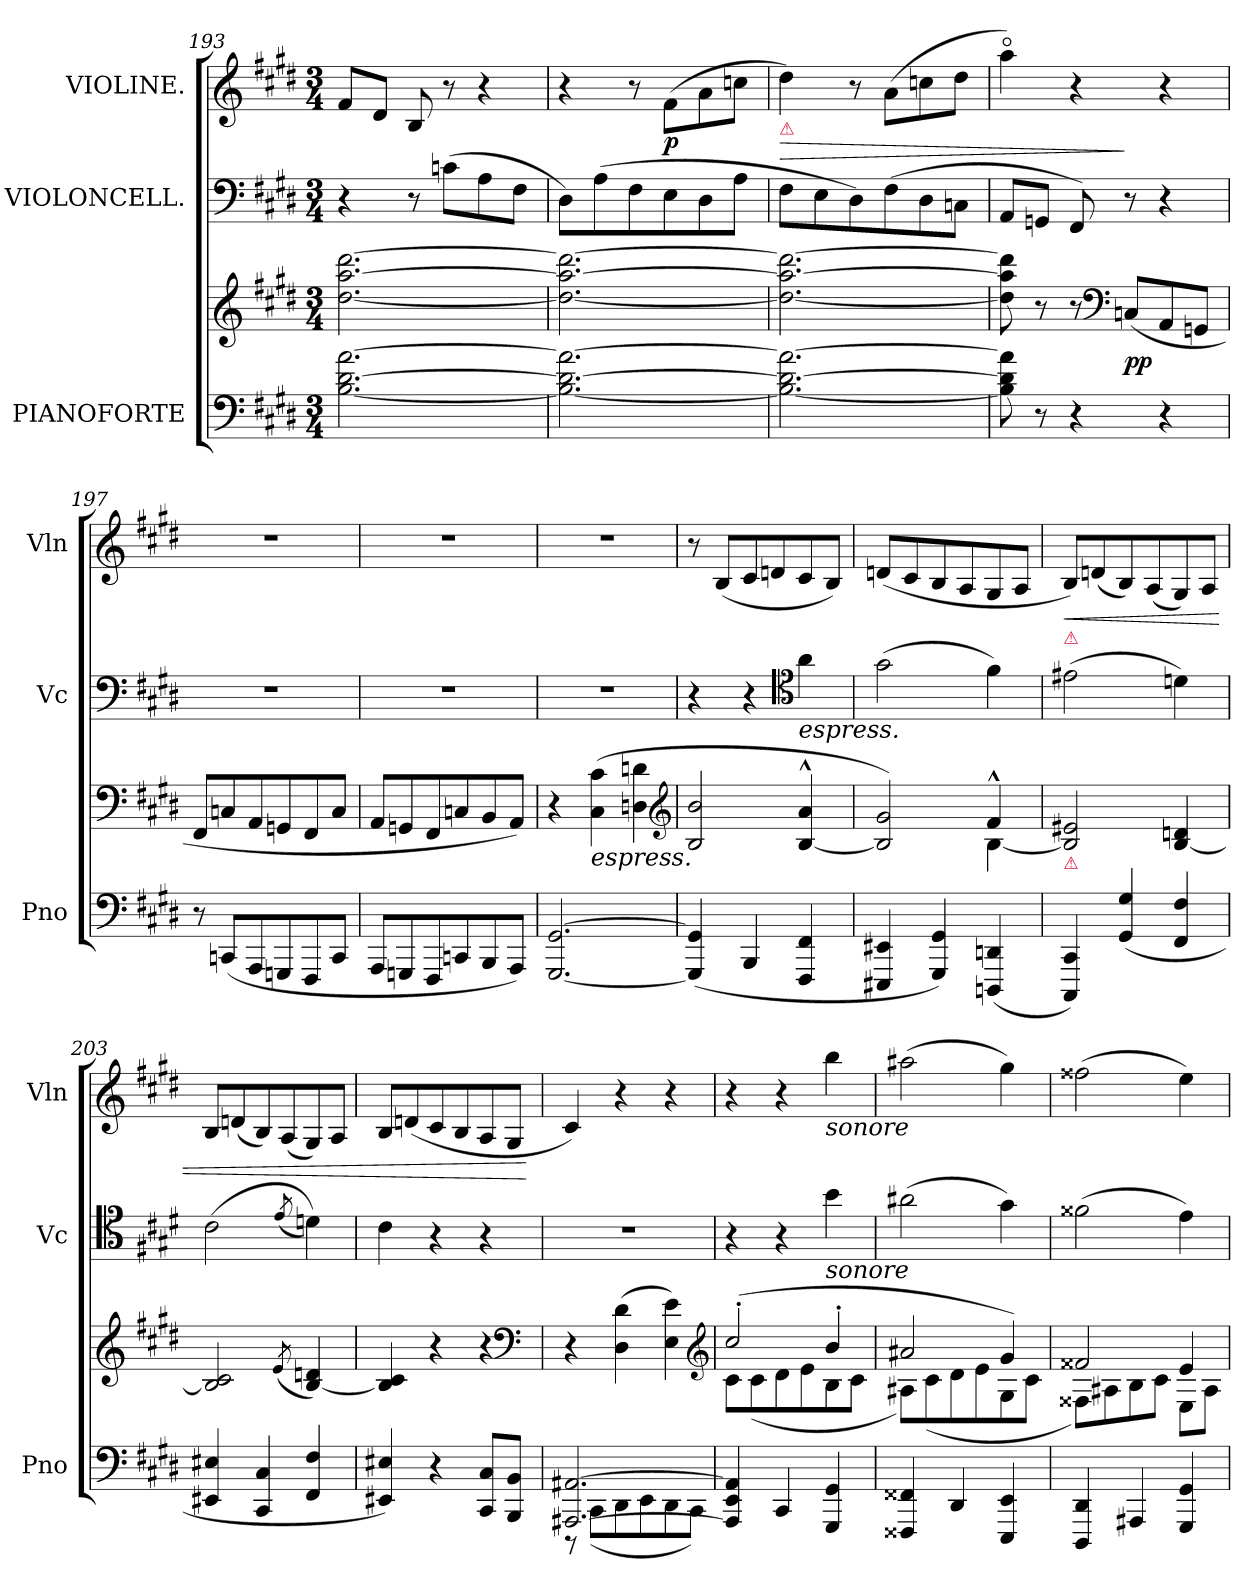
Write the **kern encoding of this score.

**kern	**kern	**dynam	**kern	**dynam	**kern	**dynam
*part3	*part3	*part3	*part2	*part2	*part1	*part1
*staff4	*staff3	*staff3/4	*staff2	*staff2	*staff1	*staff1
*I"PIANOFORTE	*	*	*I"VIOLONCELL.	*	*I"VIOLINE.	*
*I'Pno	*	*	*I'Vc	*	*I'Vln	*
*clefF4	*clefG2	*	*clefF4	*	*clefG2	*
*k[f#c#g#d#]	*k[f#c#g#d#]	*	*k[f#c#g#d#]	*	*k[f#c#g#d#]	*
*E:	*E:	*	*E:	*	*E:	*
*M3/4	*M3/4	*	*M3/4	*	*M3/4	*
=193	=193	=193	=193	=193	=193	=193
[<2.B\ [<2.d#\ [>2.a\	[<2.dd#\ [>2.aa\ [>2.ddd#\	.	4r	.	8f#/L	.
.	.	.	.	.	8d#/J	.
.	.	.	8r	.	8B/	.
.	.	.	(8cn\L	.	8r	.
.	.	.	8A\	.	4r	.
.	.	.	8F#\J	.	.	.
=194	=194	=194	=194	=194	=194	=194
2.B_<\ 2.d#_<\ 2.a_>\	2.dd#_<\ 2.aa_>\ 2.ddd#_>\	.	8D#\L)	.	4r	.
.	.	.	(8A\	.	.	.
.	.	.	8F#\	.	8r	.
.	.	.	8E\	.	(8f#\L	p
.	.	.	8D#\	.	8a\	.
.	.	.	8A\J	.	8ccn\J	.
=195	=195	=195	=195	=195	=195	=195
!	!	!	!LO:TX:a:color=crimson:t=⚠	!	!	!
!	!	!	!	!LO:HP:a	!	!
2.B_\ 2.d#_\ 2.a_\	2.dd#_\ 2.aa_\ 2.ddd#_\	.	8F#\L	>	4dd#\)	.
.	.	.	8E\	.	.	.
.	.	.	8D#\)	.	8r	.
.	.	.	(8F#\	.	(8a\L	.
.	.	.	8D#\	.	8ccn\	.
.	.	.	8Cn\J	.	8dd#\J	.
=196	=196	=196	=196	=196	=196	=196
8B]\ 8d#]\ 8a]\	8dd#]\ 8aa]\ 8ddd#]\	.	8AA/L	.	4aao\)	.
8r	8r	.	8GGn/J	.	.	.
4r	8r	.	8FF#/)	.	4r	.
*	*clefF4	*	*	*	*	*
.	(8Cn/L	pp	8r	]	.	.
4r	8AA/	.	4r	.	4r	.
.	8GGn/J	.	.	.	.	.
=197	=197	=197	=197	=197	=197	=197
8r	8FF#/L	.	2.r	.	2.r	.
(8CCn/L	8Cn/	.	.	.	.	.
8AAA/	8AA/	.	.	.	.	.
8GGGn/	8GGn/	.	.	.	.	.
8FFF#/	8FF#/	.	.	.	.	.
8CC/J	8C/J	.	.	.	.	.
=198	=198	=198	=198	=198	=198	=198
8AAA/L	8AA/L	.	2.r	.	2.r	.
8GGGn/	8GGn/	.	.	.	.	.
8FFF#/	8FF#/	.	.	.	.	.
8CCn/	8Cn/	.	.	.	.	.
8BBB/	8BB/	.	.	.	.	.
8AAA/J)	8AA/J)	.	.	.	.	.
=199	=199	=199	=199	=199	=199	=199
[2.GGG#/ [2.GG#/	4r	.	2.r	.	2.r	.
!	!LO:TX:b:i:t=espress.	!	!	!	!	!
.	(4C#\ 4c#\	.	.	.	.	.
.	4Dn\ 4dn\	.	.	.	.	.
*	*clefG2	*	*	*	*	*
=200	=200	=200	=200	=200	=200	=200
(4GGG#]/ 4GG#]/	2B/ 2b/	.	4r	.	8r	.
.	.	.	.	.	(8B/L	.
4BBB/	.	.	4r	.	8c#/	.
.	.	.	.	.	8dn/	.
*	*	*	*clefC4	*	*	*
!	!	!	!LO:TX:b:i:t=espress.	!	!	!
4FFF#/ 4FF#/	[4B^^/ 4a^^/	.	4a\	.	8c#/	.
.	.	.	.	.	8B/J)	.
=201	=201	=201	=201	=201	=201	=201
*	*^	*	*	*	*	*
4EEE#X/ 4EE#X/	2B]/ 2g#/)	2ryy	.	(2g#\	.	(8dn/L	.
.	.	.	.	.	.	8c#/	.
4GGG#/ 4GG#/)	.	.	.	.	.	8B/	.
.	.	.	.	.	.	8A/	.
(4DDDn/ 4DDn/	4f#^^/	[4B\	.	4f#\)	.	8G#/	.
.	.	.	.	.	.	8A/J	.
*	*v	*v	*	*	*	*	*
=202	=202	=202	=202	=202	=202	=202
!	!	!	!	!	!LO:TX:b:color=crimson:t=⚠	!
!	!LO:TX:b:color=crimson:t=⚠	!	!	!	!	!
!	!	!	!	!	!	!LO:HP:b
4CCC#/ 4CC#/)	2B]/ 2e#X/	.	(2e#X\	.	8B/L)	<
.	.	.	.	.	(8dn/	.
(4GG#/ 4G#/	.	.	.	.	8B/)	.
.	.	.	.	.	(8A/	.
4FF#/ 4F#/	[4B/ 4dn/	.	4dn\)	.	8G#/)	.
.	.	.	.	.	8A/J	.
=203	=203	=203	=203	=203	=203	=203
4EE#X/ 4E#X/	2B]/ 2c#/	.	(2c#\	.	8B/L	.
.	.	.	.	.	(8dn/	.
4CC#/ 4C#/	.	.	.	.	8B/)	.
.	.	.	.	.	(8A/	.
.	(8qe/	.	(<8qe/	.	.	.
4FF#/ 4F#/	[4B/ 4dn/)	.	4dn\))	.	8G#/)	.
.	.	.	.	.	8A/J	.
=204	=204	=204	=204	=204	=204	=204
4EE#X/ 4E#X/)	4B]/ 4c#/	.	4c#\	.	8B/L	.
.	.	.	.	.	(8dn/	.
4r	4r	.	4r	.	8c#/	.
.	.	.	.	.	8B/	.
8CC#/ 8C#/L	4r	.	4r	.	8A/	.
8BBB/ 8BB/J	.	.	.	.	8G#/J	.
*	*clefF4	*	*	*	*	*
.	.	.	.	.	.	[
=205	=205	=205	=205	=205	=205	=205
*^	*	*	*	*	*	*
[2.AAA#X/ [2.AA#X/	8r	4r	.	2.r	.	4c#/)	.
.	(>8CC#\L	.	.	.	.	.	.
.	8DD#\	(4D#\ 4d#\	.	.	.	4r	.
.	8EE\	.	.	.	.	.	.
.	8DD#\	4E\ 4e\)	.	.	.	4r	.
.	8CC#\J)	.	.	.	.	.	.
*v	*v	*	*	*	*	*	*
*	*clefG2	*	*	*	*	*
=206	=206	=206	=206	=206	=206	=206
*	*^	*	*	*	*	*
4AAA#]/ 4EE/ 4AA#]/	(2cc#'</	8c#\L	.	4r	.	4r	.
.	.	(8c#\	.	.	.	.	.
4CC#/	.	8d#\	.	4r	.	4r	.
.	.	8e\	.	.	.	.	.
!	!	!	!	!	!	!LO:TX:b:i:t=sonore	!
!	!	!	!	!LO:TX:b:i:t=sonore	!	!	!
4GGG#/ 4GG#/	4b'>/	8B\	.	4b\	.	4bb\	.
.	.	8c#\J	.	.	.	.	.
=207	=207	=207	=207	=207	=207	=207	=207
4FFF##X/ 4FF##X/	2a#X/	8A#X\L)	.	(2a#X\	.	(2aa#X\	.
.	.	(8c#\	.	.	.	.	.
4DD#/	.	8d#\	.	.	.	.	.
.	.	8e\	.	.	.	.	.
4EEE/ 4EE/	4g#/)	8G#\	.	4g#\)	.	4gg#\)	.
.	.	8c#\J	.	.	.	.	.
=208	=208	=208	=208	=208	=208	=208	=208
4DDD#/ 4DD#/	2f##X/	8F##X\L)	.	(2f##X\	.	(2ff##X\	.
.	.	8A#X\	.	.	.	.	.
4AAA#X/	.	8B\	.	.	.	.	.
.	.	8c#\J	.	.	.	.	.
4GGG#/ 4GG#/	4e/	8E\L	.	4e\)	.	4ee\)	.
.	.	8A#\J	.	.	.	.	.
*	*v	*v	*	*	*	*	*
=	=	=	=	=	=	=
*-	*-	*-	*-	*-	*-	*-
